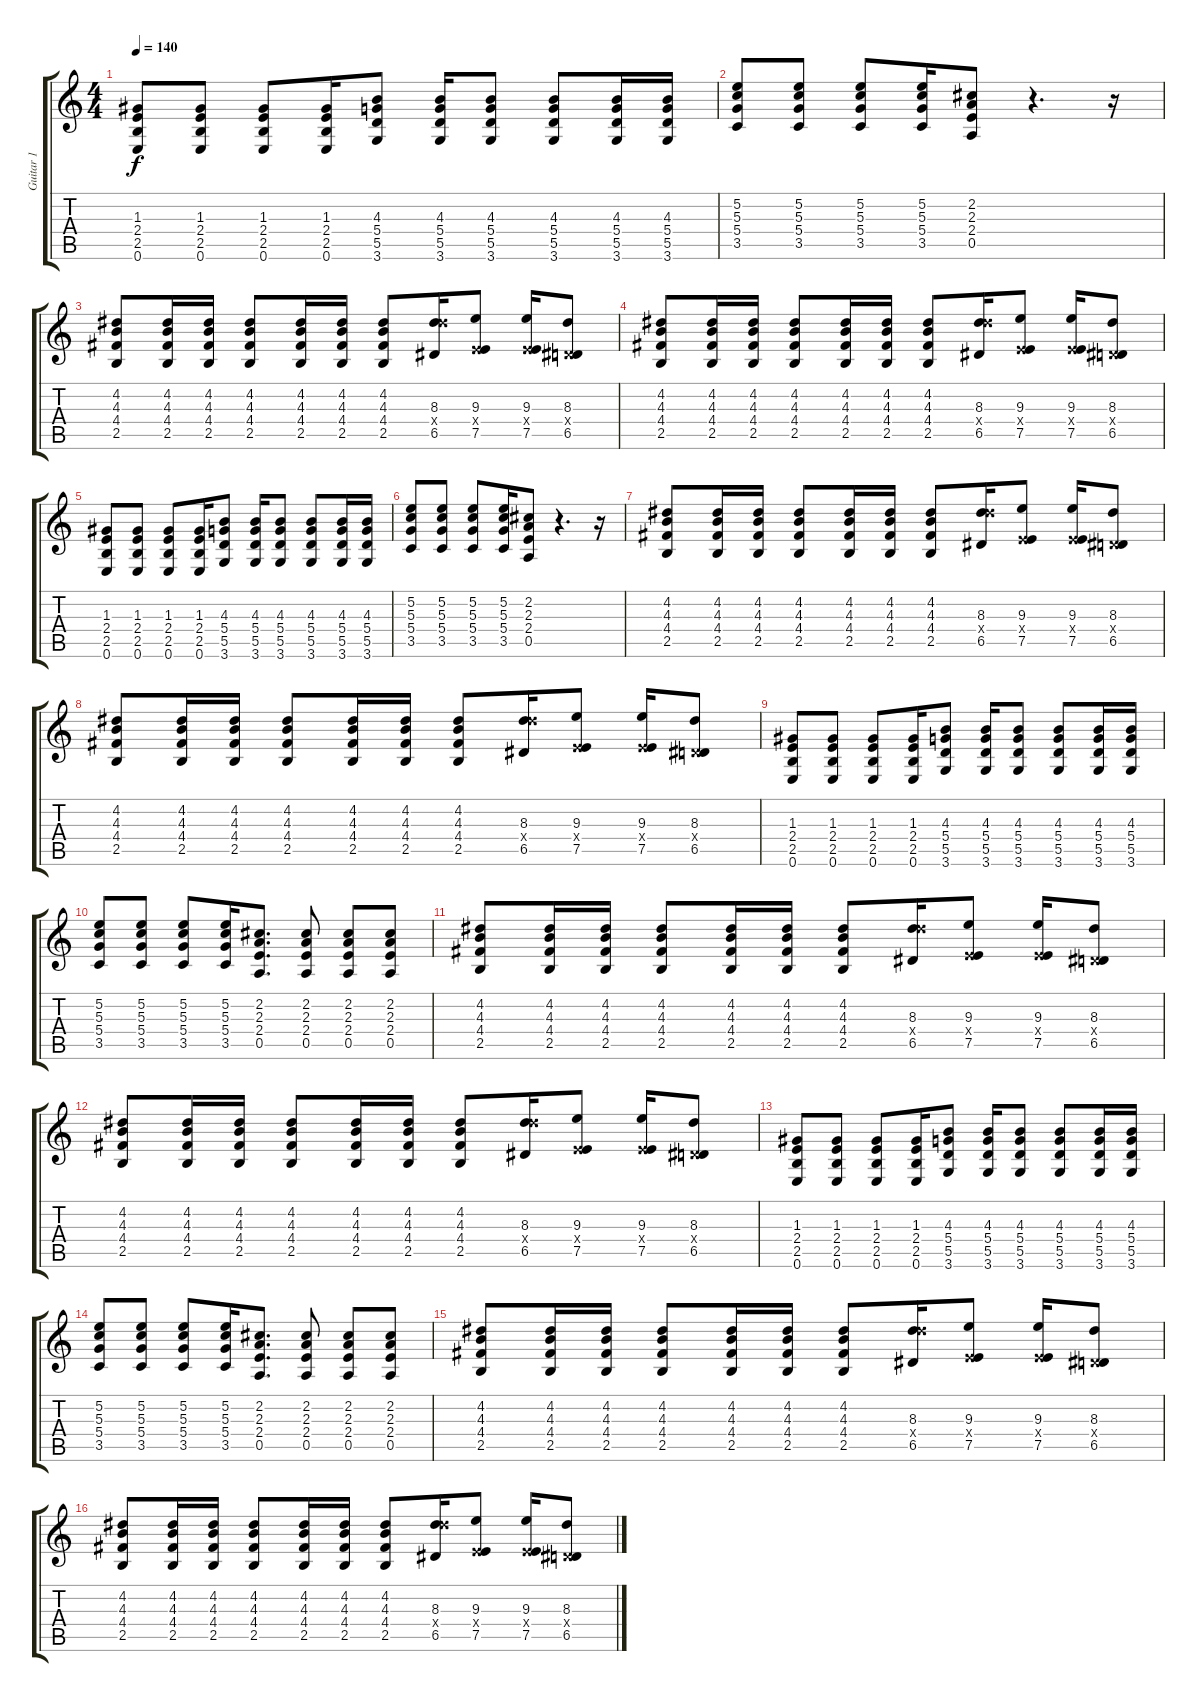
\track ("Guitar 1" "Guitar 1") {instrument distortionguitar}
\staff {score tabs}
\tuning (E4 B3 G3 D3 A2 E2) {hide}
\ts (4 4)
\tempo 140
\clef g2
\ks c
(1.3 2.4 2.5 0.6).8{dy f instrument distortionguitar} (1.3 2.4 2.5 0.6).8 (1.3 2.4 2.5 0.6).8 (1.3 2.4 2.5 0.6).16 (4.3 5.4 5.5 3.6).8 (4.3 5.4 5.5 3.6).16 (4.3 5.4 5.5 3.6).8 (4.3 5.4 5.5 3.6).8 (4.3 5.4 5.5 3.6).16 (4.3 5.4 5.5 3.6).16 |
(5.2 5.3 5.4 3.5).8 (5.2 5.3 5.4 3.5).8 (5.2 5.3 5.4 3.5).8 (5.2 5.3 5.4 3.5).16 (2.2 2.3 2.4 0.5).8 r.4{d} r.16 |
(4.2 4.3 4.4 2.5).8 (4.2 4.3 4.4 2.5).16 (4.2 4.3 4.4 2.5).16 (4.2 4.3 4.4 2.5).8 (4.2 4.3 4.4 2.5).16 (4.2 4.3 4.4 2.5).16 (4.2 4.3 4.4 2.5).8 (8.3 13.4{x} 6.5).16 (9.3 2.4{x} 7.5).8 (9.3 2.4{x} 7.5).16 (8.3 0.4{x} 6.5).8 |
(4.2 4.3 4.4 2.5).8 (4.2 4.3 4.4 2.5).16 (4.2 4.3 4.4 2.5).16 (4.2 4.3 4.4 2.5).8 (4.2 4.3 4.4 2.5).16 (4.2 4.3 4.4 2.5).16 (4.2 4.3 4.4 2.5).8 (8.3 13.4{x} 6.5).16 (9.3 2.4{x} 7.5).8 (9.3 2.4{x} 7.5).16 (8.3 0.4{x} 6.5).8 |
(1.3 2.4 2.5 0.6).8 (1.3 2.4 2.5 0.6).8 (1.3 2.4 2.5 0.6).8 (1.3 2.4 2.5 0.6).16 (4.3 5.4 5.5 3.6).8 (4.3 5.4 5.5 3.6).16 (4.3 5.4 5.5 3.6).8 (4.3 5.4 5.5 3.6).8 (4.3 5.4 5.5 3.6).16 (4.3 5.4 5.5 3.6).16 |
(5.2 5.3 5.4 3.5).8 (5.2 5.3 5.4 3.5).8 (5.2 5.3 5.4 3.5).8 (5.2 5.3 5.4 3.5).16 (2.2 2.3 2.4 0.5).8 r.4{d} r.16 |
(4.2 4.3 4.4 2.5).8 (4.2 4.3 4.4 2.5).16 (4.2 4.3 4.4 2.5).16 (4.2 4.3 4.4 2.5).8 (4.2 4.3 4.4 2.5).16 (4.2 4.3 4.4 2.5).16 (4.2 4.3 4.4 2.5).8 (8.3 13.4{x} 6.5).16 (9.3 2.4{x} 7.5).8 (9.3 2.4{x} 7.5).16 (8.3 0.4{x} 6.5).8 |
(4.2 4.3 4.4 2.5).8 (4.2 4.3 4.4 2.5).16 (4.2 4.3 4.4 2.5).16 (4.2 4.3 4.4 2.5).8 (4.2 4.3 4.4 2.5).16 (4.2 4.3 4.4 2.5).16 (4.2 4.3 4.4 2.5).8 (8.3 13.4{x} 6.5).16 (9.3 2.4{x} 7.5).8 (9.3 2.4{x} 7.5).16 (8.3 0.4{x} 6.5).8 |
(1.3 2.4 2.5 0.6).8 (1.3 2.4 2.5 0.6).8 (1.3 2.4 2.5 0.6).8 (1.3 2.4 2.5 0.6).16 (4.3 5.4 5.5 3.6).8 (4.3 5.4 5.5 3.6).16 (4.3 5.4 5.5 3.6).8 (4.3 5.4 5.5 3.6).8 (4.3 5.4 5.5 3.6).16 (4.3 5.4 5.5 3.6).16 |
(5.2 5.3 5.4 3.5).8 (5.2 5.3 5.4 3.5).8 (5.2 5.3 5.4 3.5).8 (5.2 5.3 5.4 3.5).16 (2.2 2.3 2.4 0.5).8{d} (2.2 2.3 2.4 0.5).8 (2.2 2.3 2.4 0.5).8 (2.2 2.3 2.4 0.5).8 |
(4.2 4.3 4.4 2.5).8 (4.2 4.3 4.4 2.5).16 (4.2 4.3 4.4 2.5).16 (4.2 4.3 4.4 2.5).8 (4.2 4.3 4.4 2.5).16 (4.2 4.3 4.4 2.5).16 (4.2 4.3 4.4 2.5).8 (8.3 13.4{x} 6.5).16 (9.3 2.4{x} 7.5).8 (9.3 2.4{x} 7.5).16 (8.3 0.4{x} 6.5).8 |
(4.2 4.3 4.4 2.5).8 (4.2 4.3 4.4 2.5).16 (4.2 4.3 4.4 2.5).16 (4.2 4.3 4.4 2.5).8 (4.2 4.3 4.4 2.5).16 (4.2 4.3 4.4 2.5).16 (4.2 4.3 4.4 2.5).8 (8.3 13.4{x} 6.5).16 (9.3 2.4{x} 7.5).8 (9.3 2.4{x} 7.5).16 (8.3 0.4{x} 6.5).8 |
(1.3 2.4 2.5 0.6).8 (1.3 2.4 2.5 0.6).8 (1.3 2.4 2.5 0.6).8 (1.3 2.4 2.5 0.6).16 (4.3 5.4 5.5 3.6).8 (4.3 5.4 5.5 3.6).16 (4.3 5.4 5.5 3.6).8 (4.3 5.4 5.5 3.6).8 (4.3 5.4 5.5 3.6).16 (4.3 5.4 5.5 3.6).16 |
(5.2 5.3 5.4 3.5).8 (5.2 5.3 5.4 3.5).8 (5.2 5.3 5.4 3.5).8 (5.2 5.3 5.4 3.5).16 (2.2 2.3 2.4 0.5).8{d} (2.2 2.3 2.4 0.5).8 (2.2 2.3 2.4 0.5).8 (2.2 2.3 2.4 0.5).8 |
(4.2 4.3 4.4 2.5).8 (4.2 4.3 4.4 2.5).16 (4.2 4.3 4.4 2.5).16 (4.2 4.3 4.4 2.5).8 (4.2 4.3 4.4 2.5).16 (4.2 4.3 4.4 2.5).16 (4.2 4.3 4.4 2.5).8 (8.3 13.4{x} 6.5).16 (9.3 2.4{x} 7.5).8 (9.3 2.4{x} 7.5).16 (8.3 0.4{x} 6.5).8 |
(4.2 4.3 4.4 2.5).8 (4.2 4.3 4.4 2.5).16 (4.2 4.3 4.4 2.5).16 (4.2 4.3 4.4 2.5).8 (4.2 4.3 4.4 2.5).16 (4.2 4.3 4.4 2.5).16 (4.2 4.3 4.4 2.5).8 (8.3 13.4{x} 6.5).16 (9.3 2.4{x} 7.5).8 (9.3 2.4{x} 7.5).16 (8.3 0.4{x} 6.5).8
